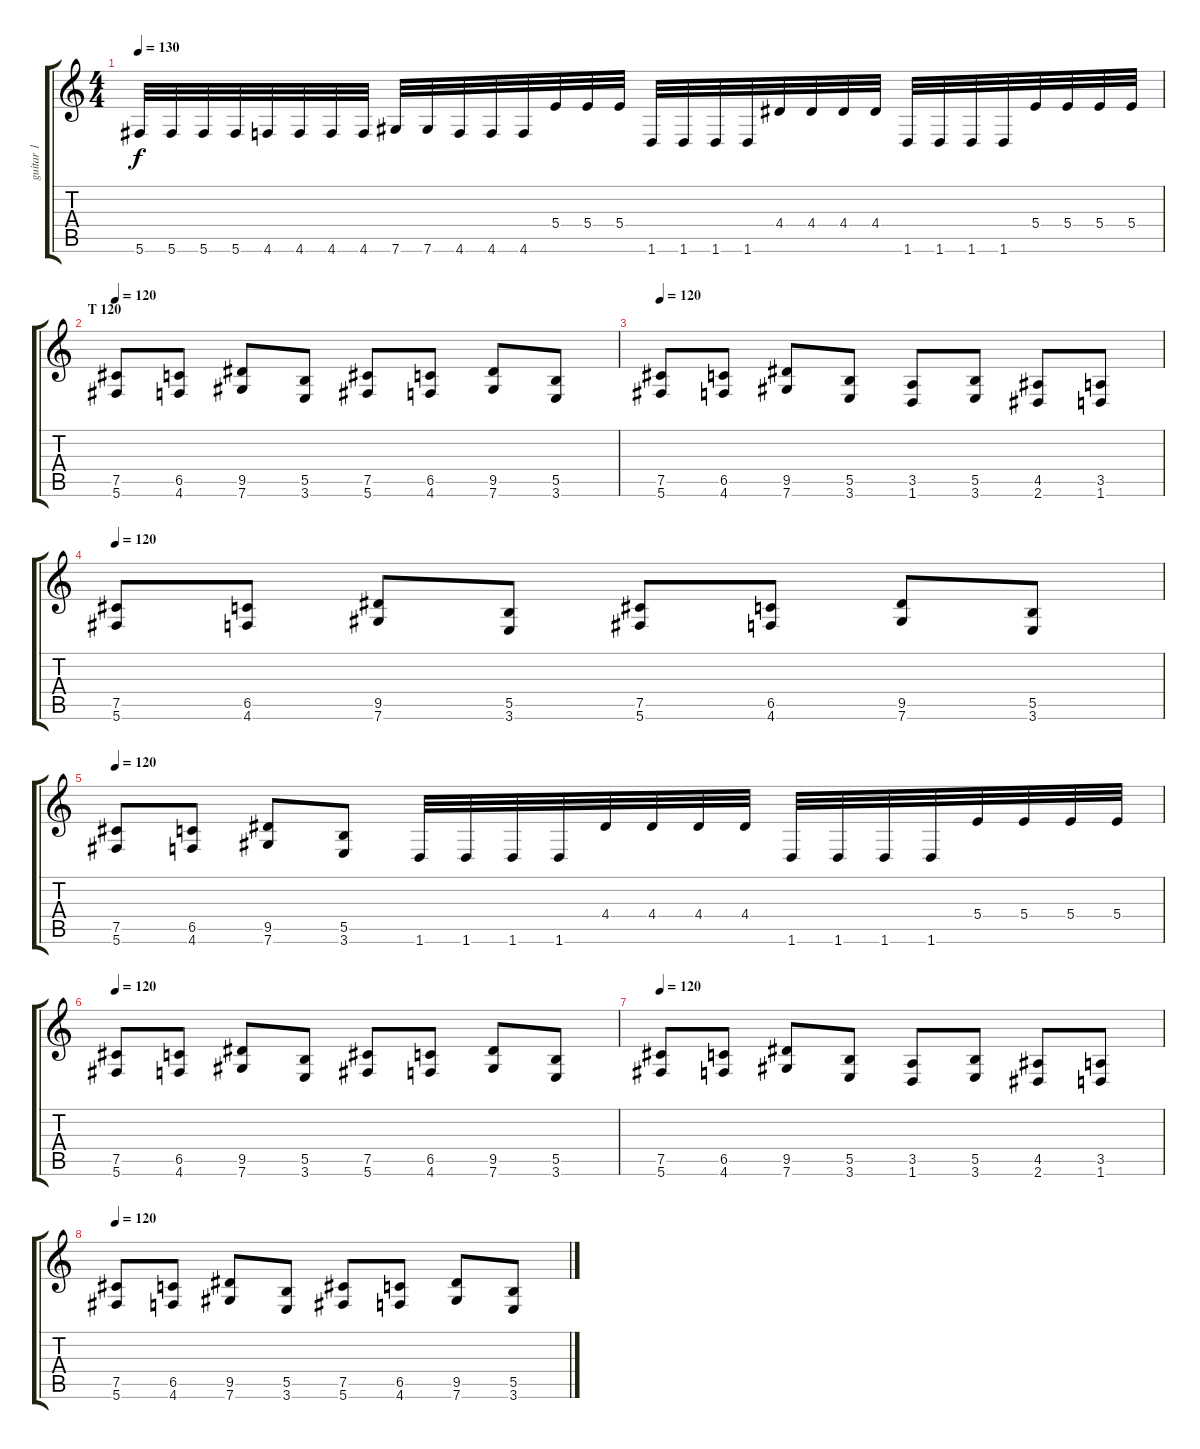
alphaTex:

\track ("guitar 1" "guitar 1") {instrument distortionguitar}
\staff {score tabs}
\tuning (Db4 Ab3 E3 B2 Gb2 Db2) {hide}
\ts (4 4)
\tempo 130
\clef g2
\ks c
5.6.32{dy f} 5.6.32 5.6.32 5.6.32 4.6.32 4.6.32 4.6.32 4.6.32 7.6.32 7.6.32 4.6.32 4.6.32 4.6.32 5.4.32 5.4.32 5.4.32 1.6.32 1.6.32 1.6.32 1.6.32 4.4.32 4.4.32 4.4.32 4.4.32 1.6.32 1.6.32 1.6.32 1.6.32 5.4.32 5.4.32 5.4.32 5.4.32 |
\section ("" "T 120")
\tempo 120
(7.5 5.6).8 (6.5 4.6).8 (9.5 7.6).8 (5.5 3.6).8 (7.5 5.6).8 (6.5 4.6).8 (9.5 7.6).8 (5.5 3.6).8 |
\tempo 120
(7.5 5.6).8 (6.5 4.6).8 (9.5 7.6).8 (5.5 3.6).8 (3.5 1.6).8 (5.5 3.6).8 (4.5 2.6).8 (3.5 1.6).8 |
\tempo 120
(7.5 5.6).8 (6.5 4.6).8 (9.5 7.6).8 (5.5 3.6).8 (7.5 5.6).8 (6.5 4.6).8 (9.5 7.6).8 (5.5 3.6).8 |
\tempo 120
(7.5 5.6).8 (6.5 4.6).8 (9.5 7.6).8 (5.5 3.6).8 1.6.32 1.6.32 1.6.32 1.6.32 4.4.32 4.4.32 4.4.32 4.4.32 1.6.32 1.6.32 1.6.32 1.6.32 5.4.32 5.4.32 5.4.32 5.4.32 |
\tempo 120
(7.5 5.6).8 (6.5 4.6).8 (9.5 7.6).8 (5.5 3.6).8 (7.5 5.6).8 (6.5 4.6).8 (9.5 7.6).8 (5.5 3.6).8 |
\tempo 120
(7.5 5.6).8 (6.5 4.6).8 (9.5 7.6).8 (5.5 3.6).8 (3.5 1.6).8 (5.5 3.6).8 (4.5 2.6).8 (3.5 1.6).8 |
\tempo 120
(7.5 5.6).8 (6.5 4.6).8 (9.5 7.6).8 (5.5 3.6).8 (7.5 5.6).8 (6.5 4.6).8 (9.5 7.6).8 (5.5 3.6).8
